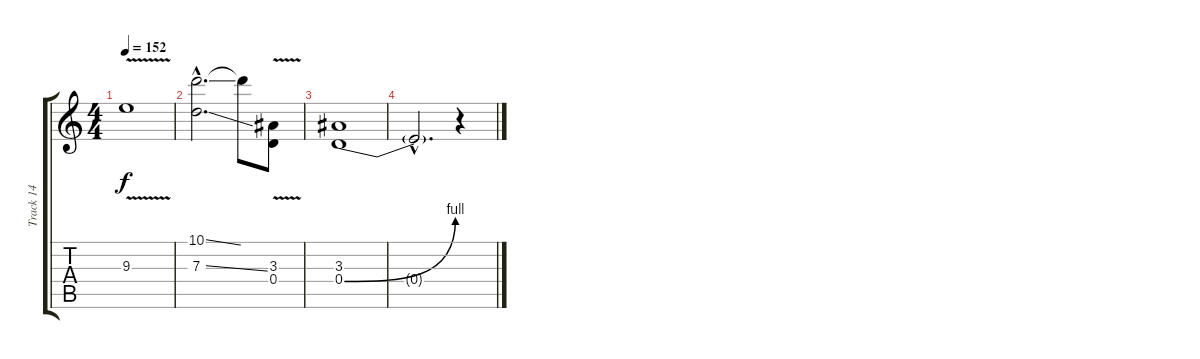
\track ("Track 14" "Track 14") {instrument distortionguitar}
\staff {score tabs}
\tuning (E4 B3 G3 D3 A2 D2) {hide}
\ts (4 4)
\tempo 152
\clef g2
\ks c
9.3{v}.1{dy f} |
(10.1{ss hac t} 7.3{ss hac}).2{d} 10.1{t}.8 (3.3 0.4{v}).8 |
(3.3 0.4{be (bend 0 0 60 4)}).1 |
0.4{hac t}.2{d} r.4
